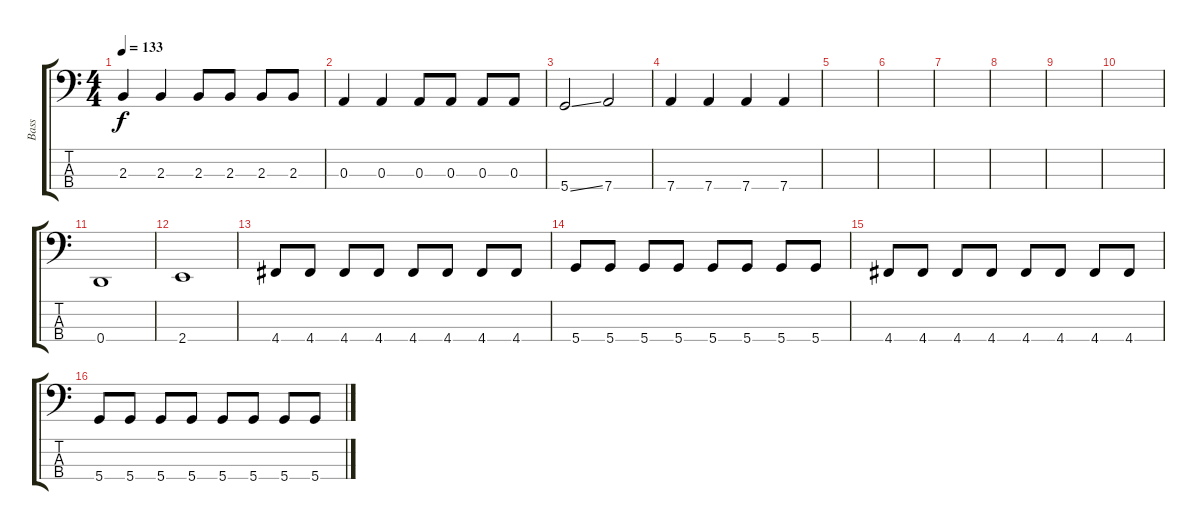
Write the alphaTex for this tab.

\track ("Bass" "Bass") {instrument electricbasspick}
\staff {score tabs}
\tuning (G2 D2 A1 D1) {hide}
\ts (4 4)
\tempo 133
\clef f4
\ks c
2.3.4{dy f} 2.3.4 2.3.8 2.3.8 2.3.8 2.3.8 |
0.3.4 0.3.4 0.3.8 0.3.8 0.3.8 0.3.8 |
5.4{ss}.2 7.4.2 |
7.4.4 7.4.4 7.4.4 7.4.4 |
|
|
|
|
|
|
0.4.1 |
2.4.1 |
4.4.8 4.4.8 4.4.8 4.4.8 4.4.8 4.4.8 4.4.8 4.4.8 |
5.4.8 5.4.8 5.4.8 5.4.8 5.4.8 5.4.8 5.4.8 5.4.8 |
4.4.8 4.4.8 4.4.8 4.4.8 4.4.8 4.4.8 4.4.8 4.4.8 |
5.4.8 5.4.8 5.4.8 5.4.8 5.4.8 5.4.8 5.4.8 5.4.8
